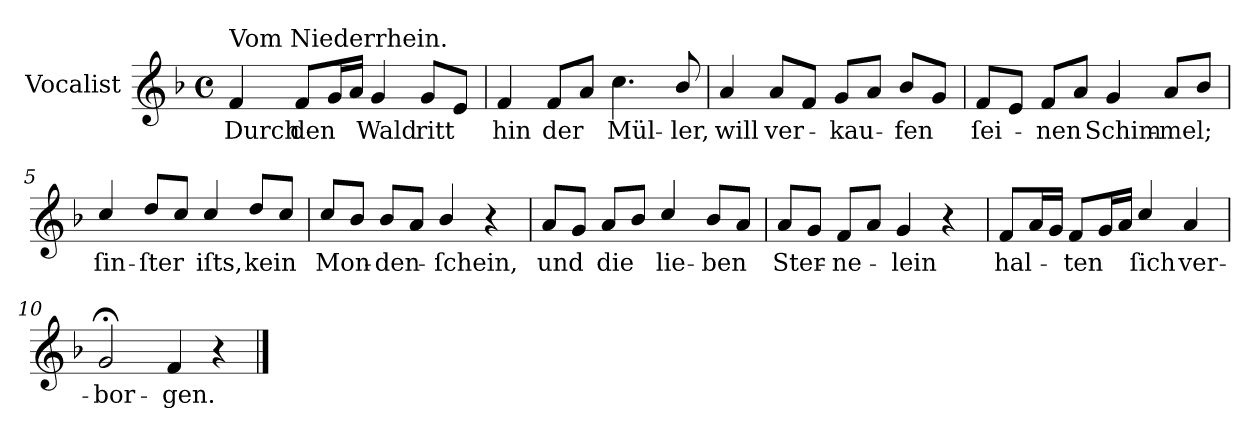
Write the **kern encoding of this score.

**kern	**text
*part1	*part1
*staff1	*staff1
*I"Vocalist	*
*k[b-]	*
*F:	*
*M4/4	*
*met(c)	*
=1	=1
!LO:TX:a:t=Vom Niederrhein.	!
4f	Durch
8fL	den
16gL	.
16aJJ	.
4g	Wald
8gL	ritt
8eJ	.
=2	=2
4f	hin
8fL	der
8aJ	.
4.cc	Mül-
8b-/	-ler,
=3	=3
4a	will
8aL	ver-
8fJ	.
8gL	-kau-
8aJ	.
8b-L	-fen
8gJ	.
=4	=4
8fL	ſei-
8eJ	.
8fL	-nen
8aJ	.
4g	Schim-
8aL	-mel;
8b-J	.
=5	=5
4cc/	ſin-
8dd/L	-ſter
8ccJ	.
4cc/	iſts,
8dd/L	kein
8ccJ	.
=6	=6
8cc/L	Mon-
8b-J	.
8b-L	-den-
8aJ	.
4b-/	-ſchein,
4r	.
=7	=7
8aL	und
8gJ	.
8aL	die
8b-J	.
4cc/	lie-
8b-L	-ben
8aJ	.
=8	=8
8aL	Ster-
8gJ	.
8fL	-ne-
8aJ	.
4g	-lein
4r	.
=9	=9
8fL	hal-
16aL	.
16gJJ	.
8fL	-ten
16gL	.
16aJJ	.
4cc/	ſich
4a	ver-
=10	=10
2g;<	-bor-
4f	-gen.
4r	.
==	==
*-	*-
